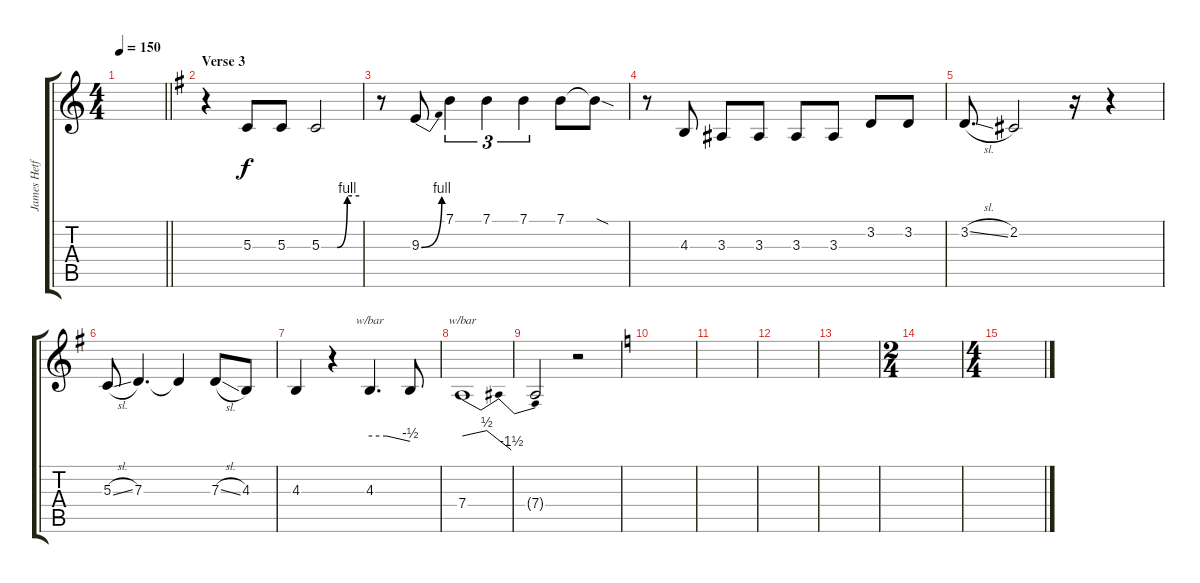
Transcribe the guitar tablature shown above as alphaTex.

\track ("James Hetfield [V]" "James Hetf") {instrument violin}
\staff {score tabs}
\tuning (E4 B3 G3 D3 A2 E2) {hide}
\ts (4 4)
\tempo 150
\clef g2
\barLineRight lightlight
\ks c
|
\section ("" "Verse 3")
\ks g
r.4 5.3.8 5.3.8 5.3{be (custom 0 0 25 0 41 4 60 4)}.2 |
r.8 9.3{be (bend 0 0 60 4)}.8 7.1.4{tu (3 2)} 7.1.4{tu (3 2)} 7.1.4{tu (3 2)} 7.1.8 7.1{sod t}.8 |
r.8 4.3.8 3.3.8 3.3.8 3.3.8 3.3.8 3.2.8 3.2.8 |
3.2{sl}.8{d} 2.2.2 r.16 r.4 |
5.3{sl}.8 7.3.4{d} 7.3{t}.4 7.3{sl}.8 4.3.8 |
4.3.4 r.4 4.3.4{d tbe (custom default 0 0 25 0 60 -2)} 4.3{t}.8 |
7.4.1{tbe (dip default 0 0 8 2 34 2 60 -6)} |
7.4{t}.2 r.2 |
\ks c
|
|
|
|
\ts (2 4)
|
\ts (4 4)
